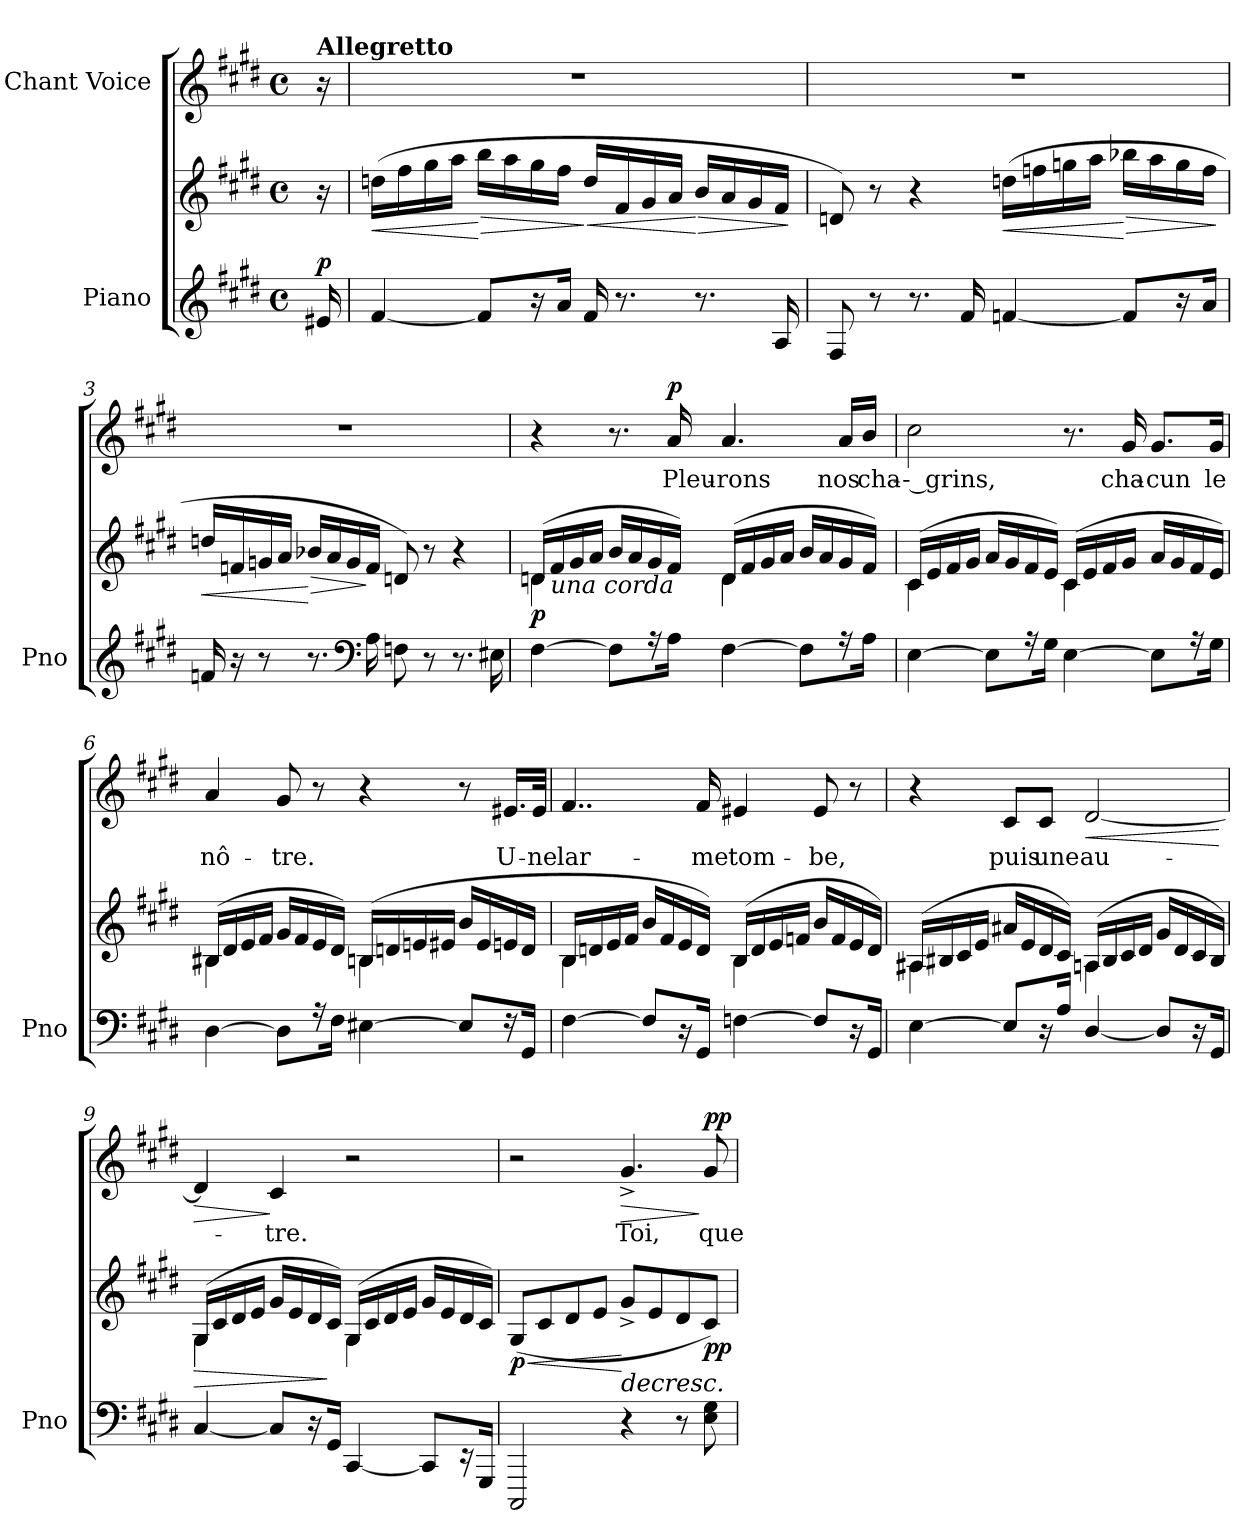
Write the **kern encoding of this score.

**kern	**kern	**dynam	**kern	**text	**dynam
*part2	*part2	*part2	*part1	*part1	*part1
*staff3	*staff2	*staff2/3	*staff1	*staff1	*staff1
*I"Piano	*	*	*I"Chant Voice	*	*
*I'Pno	*	*	*	*	*
*clefG2	*clefG2	*	*clefG2	*	*
*k[f#c#g#d#]	*k[f#c#g#d#]	*	*k[f#c#g#d#]	*	*
*M4/4	*M4/4	*	*M4/4	*	*
*met(c)	*met(c)	*	*met(c)	*	*
=	=	=	=	=	=
!	!	!	!LO:TX:a:B:t=Allegretto	!	!
!	!	!LO:DY:a=2	!	!	!
16e#X/	16r	p	16r	.	.
=1	=1	=1	=1	=1	=1
!	!	!LO:HP:b	!	!	!
[4f#/	(>16ddn\LL	<	1r	.	.
.	16ff#\	.	.	.	.
.	16gg#\	.	.	.	.
.	16aa\JJ	.	.	.	.
!	!	!LO:HP:n=1:b	!	!	!
8f#/L]	16bb\LL	[ >	.	.	.
.	16aa\	.	.	.	.
16r	16gg#\	.	.	.	.
16a/Jk	16ff#\JJ	.	.	.	.
!	!	!LO:HP:n=1:b	!	!	!
16f#/	16dd/LL	] <	.	.	.
8.r	16f#/	.	.	.	.
.	16g#/	.	.	.	.
.	16a/JJ	.	.	.	.
!	!	!LO:HP:n=1:b	!	!	!
8.r	16b/LL	[ >	.	.	.
.	16a/	.	.	.	.
.	16g#/	.	.	.	.
16A/	16f#/JJ	.	.	.	.
.	.	]	.	.	.
=2	=2	=2	=2	=2	=2
8F#/	8dn/)	.	1r	.	.
8r	8r	.	.	.	.
8.r	4r	.	.	.	.
16f#/	.	.	.	.	.
!	!	!LO:HP:b	!	!	!
[4fn/	(>16ddn\LL	<	.	.	.
.	16ffn\	.	.	.	.
.	16ggn\	.	.	.	.
.	16aa\JJ	.	.	.	.
!	!	!LO:HP:n=1:b	!	!	!
8f/L]	16bb-X\LL	[ >	.	.	.
.	16aa\	.	.	.	.
16r	16gg\	.	.	.	.
16a/Jk	16ff\JJ	.	.	.	.
.	.	]	.	.	.
!!LO:LB:g=z
=3	=3	=3	=3	=3	=3
!	!	!LO:HP:b	!	!	!
16fn/	16ddn/LL	<	1r	.	.
16r	16fn/	.	.	.	.
8r	16gn/	.	.	.	.
.	16a/JJ	.	.	.	.
!	!	!LO:HP:n=1:b	!	!	!
8.r	16b-X/LL	[ >	.	.	.
.	16a/	.	.	.	.
.	16g/	.	.	.	.
*clefF4	*	*	*	*	*
16A\	16f/JJ	]	.	.	.
8Fn\	8dn/)	.	.	.	.
8r	8r	.	.	.	.
8.r	4r	.	.	.	.
16E#X\	.	.	.	.	.
=4	=4	=4	=4	=4	=4
*	*^	*	*	*	*
!	!	!	!LO:DY:b	!	!	!
[4F#\	(<16dn/LL	4d\	p	4r	.	.
!	!LO:TX:b:i:t=una corda	!	!	!	!	!
.	16f#/	.	.	.	.	.
.	16g#/	.	.	.	.	.
.	16a/JJ	.	.	.	.	.
8F#\L]	16b/LL	4ryy	.	8.r	.	.
.	16a/	.	.	.	.	.
16rA	16g#/	.	.	.	.	.
!	!	!	!	!	!LO:LY:b	!LO:DY:a
16A\Jk	16f#/JJ)	.	.	16a/	Pleu-	p
!	!	!	!	!	!LO:LY:b	!
[4F#\	(<16d/LL	4d\	.	4.a/	-rons	.
.	16f#/	.	.	.	.	.
.	16g#/	.	.	.	.	.
.	16a/JJ	.	.	.	.	.
8F#\L]	16b/LL	4ryy	.	.	.	.
.	16a/	.	.	.	.	.
!	!	!	!	!	!LO:LY:b	!
16rA	16g#/	.	.	16a/LL	nos	.
!	!	!	!	!	!LO:LY:b	!
16A\Jk	16f#/JJ)	.	.	16b/JJ	cha-	.
!!LO:LB:g=z
=5	=5	=5	=5	=5	=5	=5
!	!	!	!	!	!LO:LY:b	!
[4E\	(<16c#/LL	4c#\	.	2cc#\	-- grins,	.
.	16e/	.	.	.	.	.
.	16f#/	.	.	.	.	.
.	16g#/JJ	.	.	.	.	.
8E\L]	16a/LL	4ryy	.	.	.	.
.	16g#/	.	.	.	.	.
16rA	16f#/	.	.	.	.	.
16G#\Jk	16e/JJ)	.	.	.	.	.
[4E\	(<16c#/LL	4c#\	.	8.r	.	.
.	16e/	.	.	.	.	.
.	16f#/	.	.	.	.	.
!	!	!	!	!	!LO:LY:b	!
.	16g#/JJ	.	.	16g#/	cha-	.
!	!	!	!	!	!LO:LY:b	!
8E\L]	16a/LL	4ryy	.	8.g#/L	-cun	.
.	16g#/	.	.	.	.	.
16rA	16f#/	.	.	.	.	.
!	!	!	!	!	!LO:LY:b	!
16G#\Jk	16e/JJ)	.	.	16g#/Jk	le	.
=6	=6	=6	=6	=6	=6	=6
!	!	!	!	!	!LO:LY:b	!
[4D#\	(<16B#X/LL	4B#\	.	4a/	nô-	.
.	16d#/	.	.	.	.	.
.	16e/	.	.	.	.	.
.	16f#/JJ	.	.	.	.	.
!	!	!	!	!	!LO:LY:b	!
8D#\L]	16g#/LL	4ryy	.	8g#/	-tre.	.
.	16f#/	.	.	.	.	.
16rA	16e/	.	.	8r	.	.
16F#\Jk	16d#/JJ)	.	.	.	.	.
[4E#X\	(<16Bn/LL	4B\	.	4r	.	.
.	16dn/	.	.	.	.	.
.	16en/	.	.	.	.	.
.	16e#X/JJ	.	.	.	.	.
8E#/L]	16b/LL	4ryy	.	8r	.	.
.	16e#/	.	.	.	.	.
!	!	!	!	!	!LO:LY:b	!
16rF	16en/	.	.	16.e#X/LL	U-	.
16GG#/Jk	16d/JJ	.	.	.	.	.
!	!	!	!	!	!LO:LY:b	!
.	.	.	.	32e#/JJk	-ne	.
!!LO:LB:g=z
=7	=7	=7	=7	=7	=7	=7
!	!	!	!	!	!LO:LY:b	!
[4F#\	16B/LL	4B\	.	4..f#/	lar-	.
.	16dn/	.	.	.	.	.
.	16e/	.	.	.	.	.
.	16f#/JJ	.	.	.	.	.
8F#/L]	16b/LL	4ryy	.	.	.	.
.	16f#/	.	.	.	.	.
16r	16e/	.	.	.	.	.
!	!	!	!	!	!LO:LY:b	!
16GG#/Jk	16d/JJ)	.	.	16f#/	-me	.
!	!	!	!	!	!LO:LY:b	!
[4Fn\	(<16B/LL	4B\	.	4e#X/	tom-	.
.	16d/	.	.	.	.	.
.	16e/	.	.	.	.	.
.	16fn/JJ	.	.	.	.	.
!	!	!	!	!	!LO:LY:b	!
8F/L]	16b/LL	4ryy	.	8e#/	-be,	.
.	16f/	.	.	.	.	.
16r	16e/	.	.	8r	.	.
16GG#/Jk	16d/JJ)	.	.	.	.	.
=8	=8	=8	=8	=8	=8	=8
[4E\	(<16A#X/LL	4A#\	.	4r	.	.
.	16B#X/	.	.	.	.	.
.	16c#/	.	.	.	.	.
.	16e/JJ	.	.	.	.	.
!	!	!	!	!	!LO:LY:b	!
8E/L]	16a#X/LL	4ryy	.	8c#/L	puis	.
.	16e/	.	.	.	.	.
!	!	!	!	!	!LO:LY:b	!
16r	16d#/	.	.	8c#/J	une	.
16A/Jk	16c#/JJ)	.	.	.	.	.
!	!	!	!	!	!LO:LY:b	!LO:HP:b
[4D#/	(<16An/LL	4A\	.	[2d#/	au-	<
.	16B#/	.	.	.	.	.
.	16c#/	.	.	.	.	.
.	16d#/JJ	.	.	.	.	.
8D#/L]	16g#/LL	4ryy	.	.	.	.
.	16d#/	.	.	.	.	.
16r	16c#/	.	.	.	.	.
16GG#/Jk	16B#/JJ)	.	.	.	.	.
*	*v	*v	*	*	*	*
.	.	.	.	.	[
!!LO:PB:g=z
=9	=9	=9	=9	=9	=9
!	!	!LO:HP:b	!	!	!LO:HP:b
*	*^	*	*	*	*
[4C#/	(<16G#/LL	4G#\	>	4d#/]	.	>
.	16c#/	.	.	.	.	.
.	16d#/	.	.	.	.	.
.	16e/JJ	.	.	.	.	.
!	!	!	!	!	!LO:LY:b	!
8C#/L]	16g#/LL	4ryy	.	4c#/	-tre.	]
.	16e/	.	.	.	.	.
16r	16d#/	.	.	.	.	.
16GG#/Jk	16c#/JJ)	.	]	.	.	.
[4CC#/	(<16G#/LL	4G#\	.	2r	.	.
.	16c#/	.	.	.	.	.
.	16d#/	.	.	.	.	.
.	16e/JJ	.	.	.	.	.
8CC#/L]	16g#/LL	4ryy	.	.	.	.
.	16e/	.	.	.	.	.
16rEE	16d#/	.	.	.	.	.
16GGG#/Jk	16c#/JJ)	.	.	.	.	.
*	*v	*v	*	*	*	*
=10	=10	=10	=10	=10	=10
!	!	!LO:HP:b	!	!	!
!	!	!LO:DY:n=1:b	!	!	!
2CCC#/	(<8G#/L	< p	2r	.	.
.	8c#/	.	.	.	.
.	8d#/	.	.	.	.
.	8e/J	.	.	.	.
!	!	!LO:HP:n=1:b	!	!LO:LY:b	!LO:HP:b
4r	8g#^/L	[ >	4.g#^/	Toi,	>
.	8e/	.	.	.	.
8r	8d#/	.	.	.	.
!	!	!LO:DY:n=2:b	!	!LO:LY:b	!LO:DY:n=1:a
8E\ 8G#\	8c#/J)	pp	8g#/	que	] pp
.	.	]	.	.	.
=	=	=	=	=	=
*-	*-	*-	*-	*-	*-
